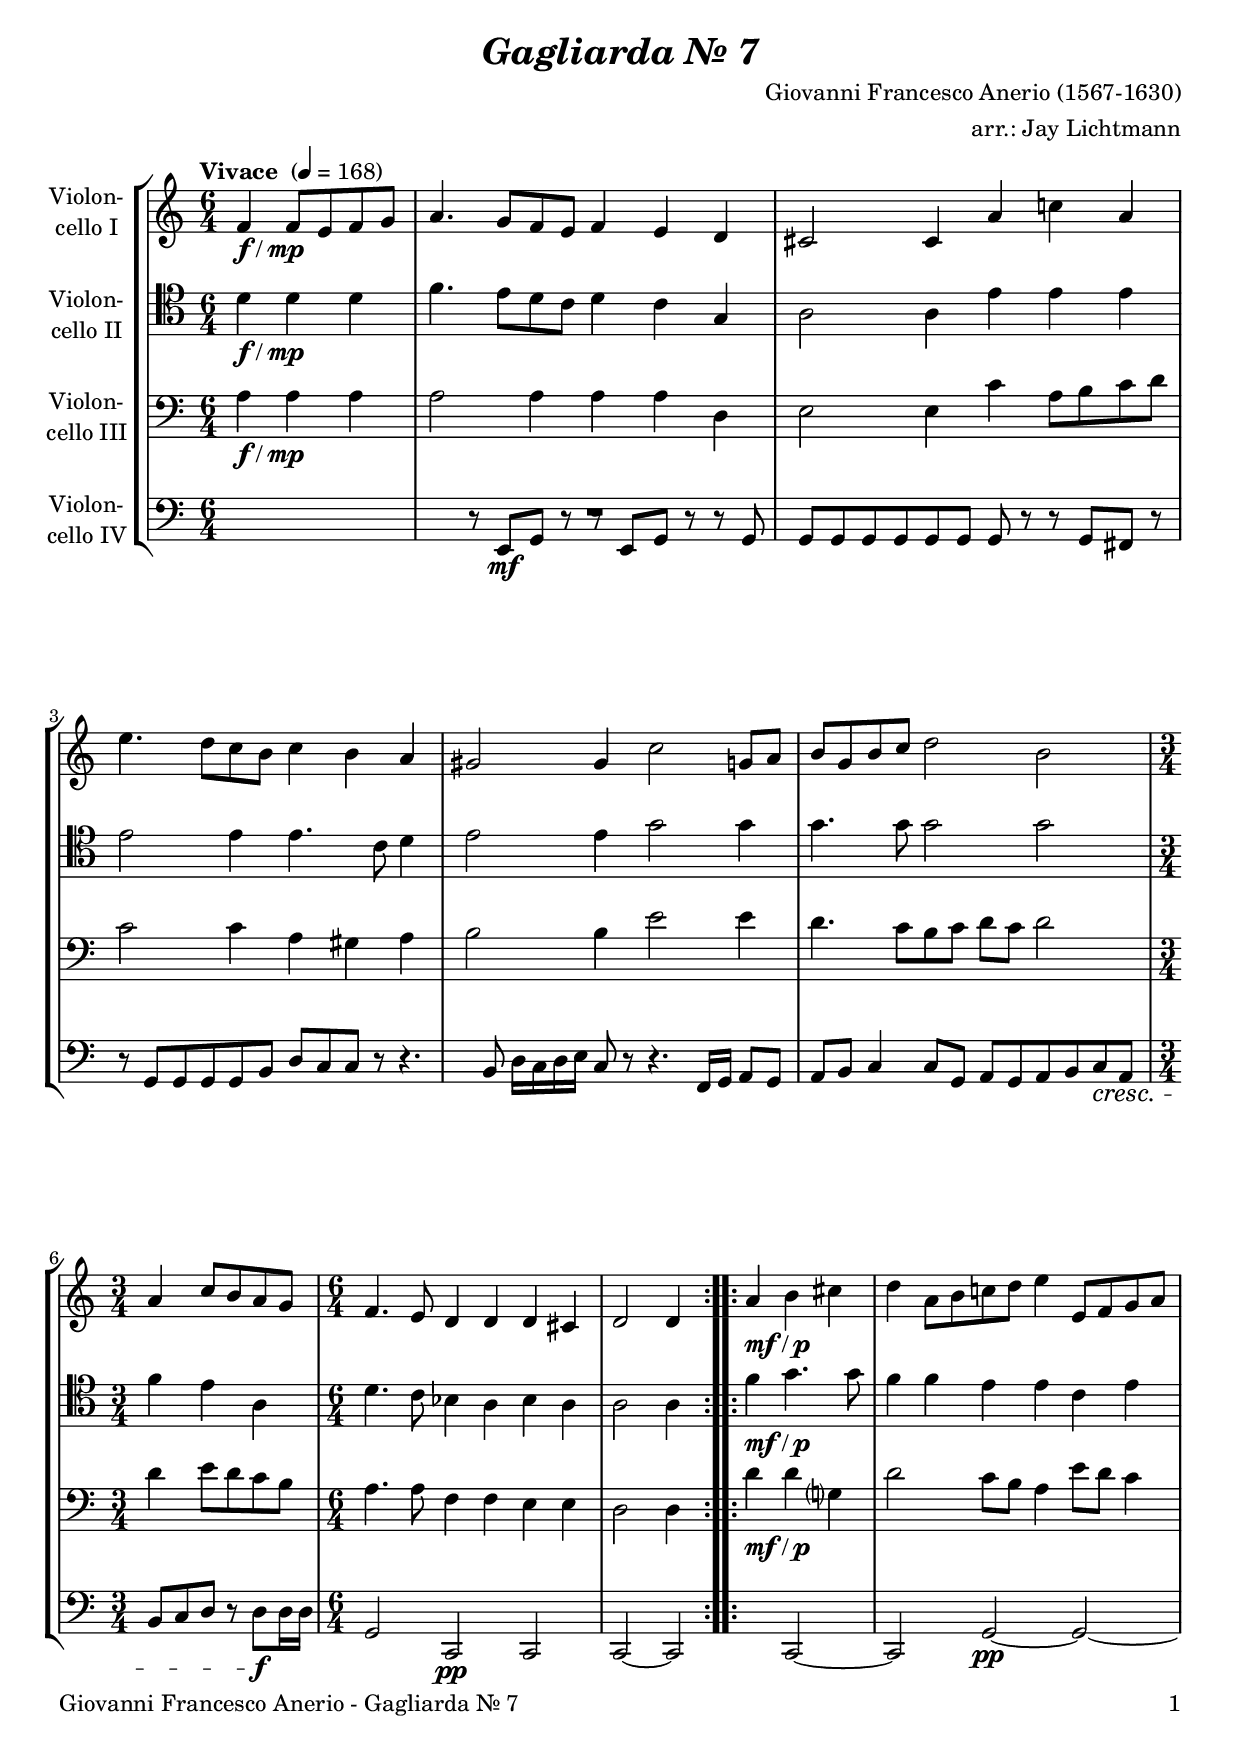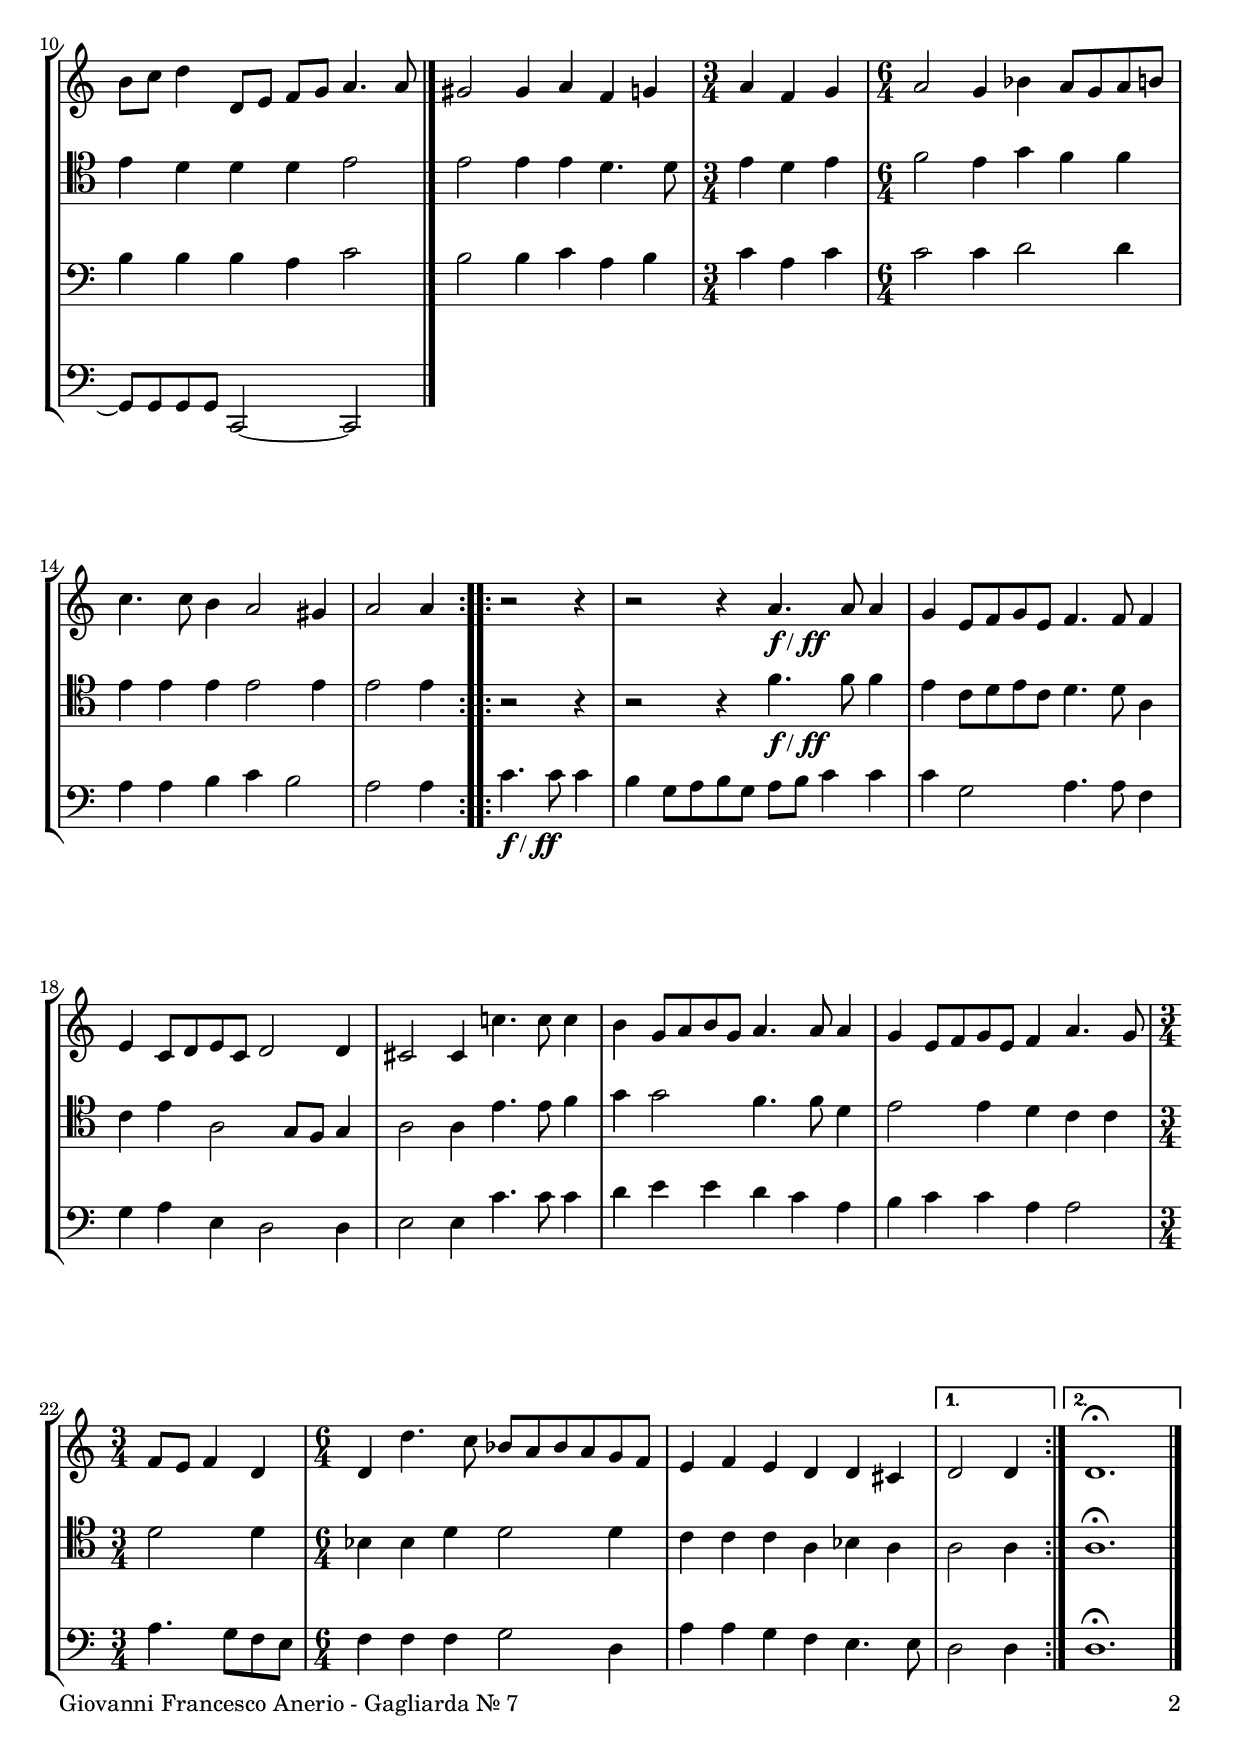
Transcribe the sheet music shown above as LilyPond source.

\version "2.18.2"
\include "deutsch.ly"
  
#(set-global-staff-size 20)

\header {
  title     = \markup \bold \italic "Gagliarda Nr. 7"
  composer  = "Giovanni Francesco Anerio (1567-1630)"
  arranger  = "arr.: Jay Lichtmann"
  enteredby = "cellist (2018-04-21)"
%  piece     = ""
}

voiceconsts = {
  \key f \major
  \time 6/4
  \clef "bass"
%  \numericTimeSignature
  \compressFullBarRests
  % Set default beaming for all staves
% \set Timing.beamExceptions = #'()
% \set Timing.baseMoment     = #(ly:make-moment 1 4)
% \set Timing.beatStructure  = #'(1 1 1)
  \tempo "Vivace " 4=168
}

micl = "clarinet"
mifl = "flute"
miob = "oboe"
mifh = "french horn"
misx = "tenor sax"
mist = "string ensemble 1"
miba = "cello"

fff = \markup { \dynamic f "/" \dynamic ff }
fmp = \markup { \dynamic f "/" \dynamic mp }
mfp = \markup { \dynamic mf "/" \dynamic p }

va = \relative c'' {
  \voiceconsts
  \clef "treble"

  \repeat volta 2 {
    \partial 2. b4_\fmp b8 a b c
    d4. c8 b a b4 a g
    fis2 fis4 d' f! d
    a'4. g8 f e f4 e d

    cis2 cis4 f2 c8 d
    e c e f g2 e \time 3/4
    d4 f8 e d c \time 6/4
    b4. a8 g4 g g fis
    g2 g4
  }

  \repeat volta 2 {
    d'_\mfp e fis
    g d8 e f! g a4 a,8 b c d
    e f g4 g,8 a b c d4. d8
    cis2 cis4 d b c \time 3/4

    d b c \time 6/4
    d2 c4 es d8 c d e
    f4. f8 e4 d2 cis4
    d2 d4
  }

  \repeat volta 2 {
    r2 r4
    r2 r4 d4._\fff d8 d4
    c a8 b c a b4. b8 b4
    a f8 g a f g2 g4

    fis2 fis4 f'!4. f8 f4
    e c8 d e c d4. d8 d4
    c a8 b c a b4 d4. c8 \time 3/4
    b a b4 g \time 6/4

    g g'4. f8 es d es d c b
    a4 b a g g fis
  }
  \alternative {
    { g2 g4 }
    { g1.\fermata }
  }
  \bar "|."
}

\include "v2.ily"
vc = \relative c' {
  \voiceconsts

  \repeat volta 2 {
    \partial 2. d4_\fmp d d
    d2 d4 d d g,
    a2 a4 f' d8 e f g
    f2 f4 d cis d

    e2 e4 a2 a4
    g4. f8 e f g f g2 \time 3/4
    g4 a8 g f e \time 6/4
    d4. d8 b4 b a a
    g2 g4
  }

  \repeat volta 2 {
    g'_\mfp g c,?
    g'2 f8 e d4 a'8 g f4
    e e e d f2
    e e4 f d e \time 3/4

    f d f \time 6/4
    f2 f4 g2 g4
    d d e f e2
    d d4
  }

  \repeat volta 2 {
    f4._\fff f8 f4
    e c8 d e c d e f4 f
    f c2 d4. d8 b4
    c d a g2 g4

    a2 a4 f'4. f8 f4
    g a a g f d
    e f f d d2 \time 3/4
    d4. c8 b a \time 6/4

    b4 b b c2 g4
    d' d c b a4. a8
  }
  \alternative {
    { g2 g4 }
    { g1.\fermata }
  }
  \bar "|."
}

\include "v4.ily"

music = \new StaffGroup <<
      \new Staff {
	\set Staff.midiInstrument = \miba
	\set Staff.instrumentName = \markup \center-column { "Violon-" "cello I"}
	\transpose f c { \va }
      }

      \new Staff {
	\set Staff.midiInstrument = \miba
	\set Staff.instrumentName = \markup \center-column { "Violon-" "cello II" }
	\transpose f c { \vb }
      }

      \new Staff {
	\set Staff.midiInstrument = \miba
	\set Staff.instrumentName = \markup \center-column { "Violon-" "cello III" }
	\transpose f c { \vc }
      }

      \new Staff {
	\set Staff.midiInstrument = \miba
	\set Staff.instrumentName = \markup \center-column { "Violon-" "cello IV" }
	\transpose f c { \vd }
      }
>>

\book {
\paper {
  print-page-number = ##t
  print-first-page-number = ##t
  ragged-last-bottom = ##f
  oddHeaderMarkup = \markup \null
  evenHeaderMarkup = \markup \null
  oddFooterMarkup = \markup {
    \fill-line {
      \on-the-fly #print-page-number-check-first
      "Giovanni Francesco Anerio - Gagliarda Nr. 7" \fromproperty #'page:page-number-string
      }
    }
    evenFooterMarkup = \oddFooterMarkup
  }  \score {
    \music
    \layout {}
  }

  \score {
    \unfoldRepeats \music

    \midi {
      \context {
        \Score
      }
    }
  }
}
